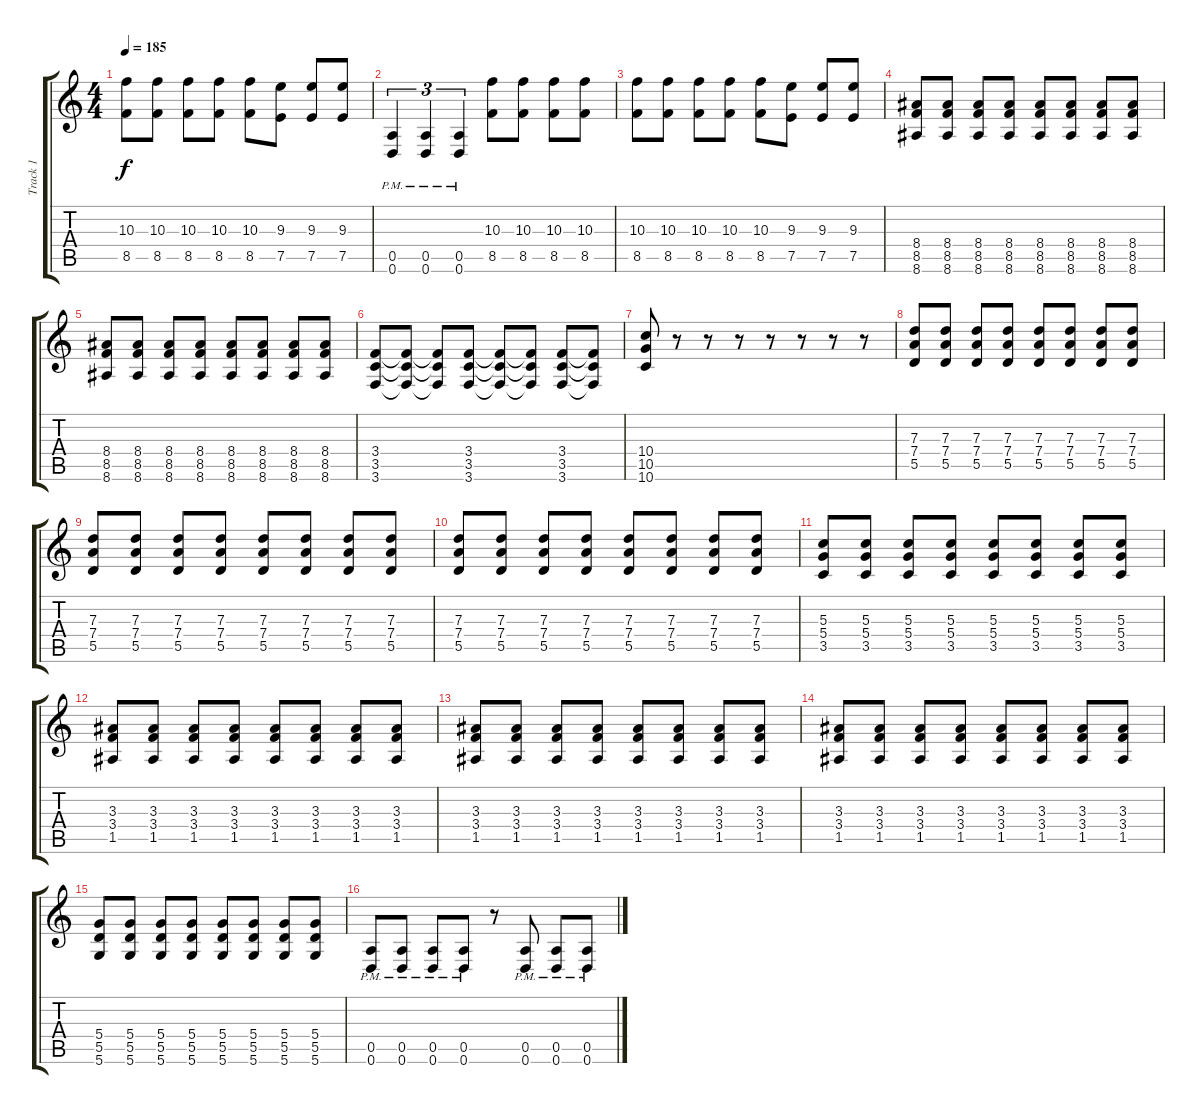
\track ("Track 1" "Track 1") {instrument distortionguitar}
\staff {score tabs}
\tuning (E4 B3 G3 D3 A2 D2) {hide}
\ts (4 4)
\tempo 185
\clef g2
\ks c
(10.3 8.5).8{dy f} (10.3 8.5).8 (10.3 8.5).8 (10.3 8.5).8 (10.3 8.5).8 (9.3 7.5).8 (9.3 7.5).8 (9.3 7.5).8 |
(0.5{pm} 0.6{pm}).4{tu (3 2)} (0.5{pm} 0.6{pm}).4{tu (3 2)} (0.5{pm} 0.6{pm}).4{tu (3 2)} (10.3 8.5).8 (10.3 8.5).8 (10.3 8.5).8 (10.3 8.5).8 |
(10.3 8.5).8 (10.3 8.5).8 (10.3 8.5).8 (10.3 8.5).8 (10.3 8.5).8 (9.3 7.5).8 (9.3 7.5).8 (9.3 7.5).8 |
(8.4 8.5 8.6).8 (8.4 8.5 8.6).8 (8.4 8.5 8.6).8 (8.4 8.5 8.6).8 (8.4 8.5 8.6).8 (8.4 8.5 8.6).8 (8.4 8.5 8.6).8 (8.4 8.5 8.6).8 |
(8.4 8.5 8.6).8 (8.4 8.5 8.6).8 (8.4 8.5 8.6).8 (8.4 8.5 8.6).8 (8.4 8.5 8.6).8 (8.4 8.5 8.6).8 (8.4 8.5 8.6).8 (8.4 8.5 8.6).8 |
(3.4 3.5 3.6).8 (3.4{t} 3.5{t} 3.6{t}).8 (3.4{t} 3.5{t} 3.6{t}).8 (3.4 3.5 3.6).8 (3.4{t} 3.5{t} 3.6{t}).8 (3.4{t} 3.5{t} 3.6{t}).8 (3.4 3.5 3.6).8 (3.4{t} 3.5{t} 3.6{t}).8 |
(10.4 10.5 10.6).8 r.8 r.8 r.8 r.8 r.8 r.8 r.8 |
(7.3 7.4 5.5).8 (7.3 7.4 5.5).8 (7.3 7.4 5.5).8 (7.3 7.4 5.5).8 (7.3 7.4 5.5).8 (7.3 7.4 5.5).8 (7.3 7.4 5.5).8 (7.3 7.4 5.5).8 |
(7.3 7.4 5.5).8 (7.3 7.4 5.5).8 (7.3 7.4 5.5).8 (7.3 7.4 5.5).8 (7.3 7.4 5.5).8 (7.3 7.4 5.5).8 (7.3 7.4 5.5).8 (7.3 7.4 5.5).8 |
(7.3 7.4 5.5).8 (7.3 7.4 5.5).8 (7.3 7.4 5.5).8 (7.3 7.4 5.5).8 (7.3 7.4 5.5).8 (7.3 7.4 5.5).8 (7.3 7.4 5.5).8 (7.3 7.4 5.5).8 |
(5.3 5.4 3.5).8 (5.3 5.4 3.5).8 (5.3 5.4 3.5).8 (5.3 5.4 3.5).8 (5.3 5.4 3.5).8 (5.3 5.4 3.5).8 (5.3 5.4 3.5).8 (5.3 5.4 3.5).8 |
(3.3 3.4 1.5).8 (3.3 3.4 1.5).8 (3.3 3.4 1.5).8 (3.3 3.4 1.5).8 (3.3 3.4 1.5).8 (3.3 3.4 1.5).8 (3.3 3.4 1.5).8 (3.3 3.4 1.5).8 |
(3.3 3.4 1.5).8 (3.3 3.4 1.5).8 (3.3 3.4 1.5).8 (3.3 3.4 1.5).8 (3.3 3.4 1.5).8 (3.3 3.4 1.5).8 (3.3 3.4 1.5).8 (3.3 3.4 1.5).8 |
(3.3 3.4 1.5).8 (3.3 3.4 1.5).8 (3.3 3.4 1.5).8 (3.3 3.4 1.5).8 (3.3 3.4 1.5).8 (3.3 3.4 1.5).8 (3.3 3.4 1.5).8 (3.3 3.4 1.5).8 |
(5.4 5.5 5.6).8 (5.4 5.5 5.6).8 (5.4 5.5 5.6).8 (5.4 5.5 5.6).8 (5.4 5.5 5.6).8 (5.4 5.5 5.6).8 (5.4 5.5 5.6).8 (5.4 5.5 5.6).8 |
(0.5{pm} 0.6{pm}).8 (0.5{pm} 0.6{pm}).8 (0.5{pm} 0.6{pm}).8 (0.5{pm} 0.6{pm}).8 r.8 (0.5{pm} 0.6{pm}).8 (0.5{pm} 0.6{pm}).8 (0.5{pm} 0.6{pm}).8
